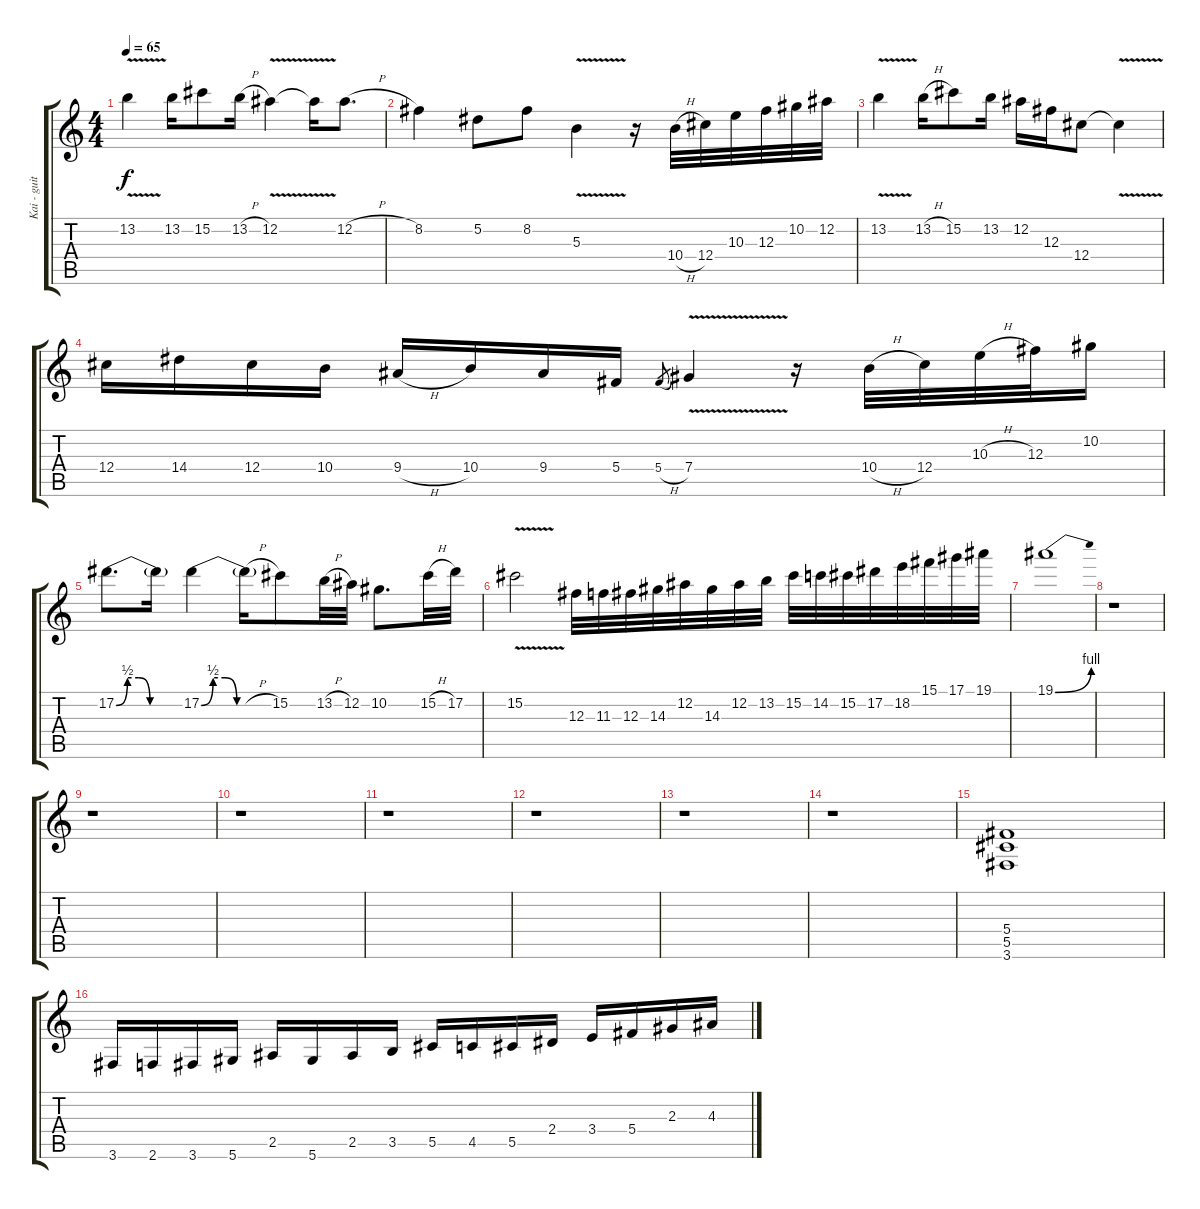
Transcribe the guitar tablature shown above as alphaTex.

\track ("Kai - guitare" "Kai - guit") {instrument distortionguitar}
\staff {score tabs}
\tuning (Eb4 Bb3 Gb3 Db3 Ab2 Eb2) {hide}
\ts (4 4)
\tempo 65
\clef g2
\ks c
13.2{v}.4{dy f} 13.2.16 15.2.8 13.2{h}.16 12.2{v}.4 12.2{t}.16 12.2{h}.8{d} |
8.2.4 5.2.8 8.2.8 5.3{v}.4 r.16 10.4{h}.32 12.4.32 10.3.32 12.3.32 10.2.32 12.2.32 |
13.2{v}.4 13.2{h}.16 15.2.8 13.2.16 12.2.16 12.3.16 12.4.8 12.4{v t}.4 |
12.4.16 14.4.16 12.4.16 10.4.16 9.4{h}.16 10.4.16 9.4.16 5.4.16 5.4{h}.8{gr} 7.4{v}.4 r.16 10.4{h}.32 12.4.32 10.3{h}.32 12.3.32 10.2.16 |
17.2{be (custom 0 0 10 2 20 2 30 0 60 0)}.8{d} 17.2{t}.16 17.2{be (custom 0 0 10 2 20 2 30 0 60 0)}.4 17.2{h t}.16 15.2.8 13.2{h}.32 12.2.32 10.2.8{d} 15.2{h}.32 17.2.32 |
15.2{v}.2 12.3.32 11.3.32 12.3.32 14.3.32 12.2.32 14.3.32 12.2.32 13.2.32 15.2.32 14.2.32 15.2.32 17.2.32 18.2.32 15.1.32 17.1.32 19.1.32 |
19.1{be (bend 0 0 60 4)}.1 |
r.1 |
r.1 |
r.1 |
r.1 |
r.1 |
r.1 |
r.1 |
(5.4 5.5 3.6).1 |
3.6.16 2.6.16 3.6.16 5.6.16 2.5.16 5.6.16 2.5.16 3.5.16 5.5.16 4.5.16 5.5.16 2.4.16 3.4.16 5.4.16 2.3.16 4.3.16
